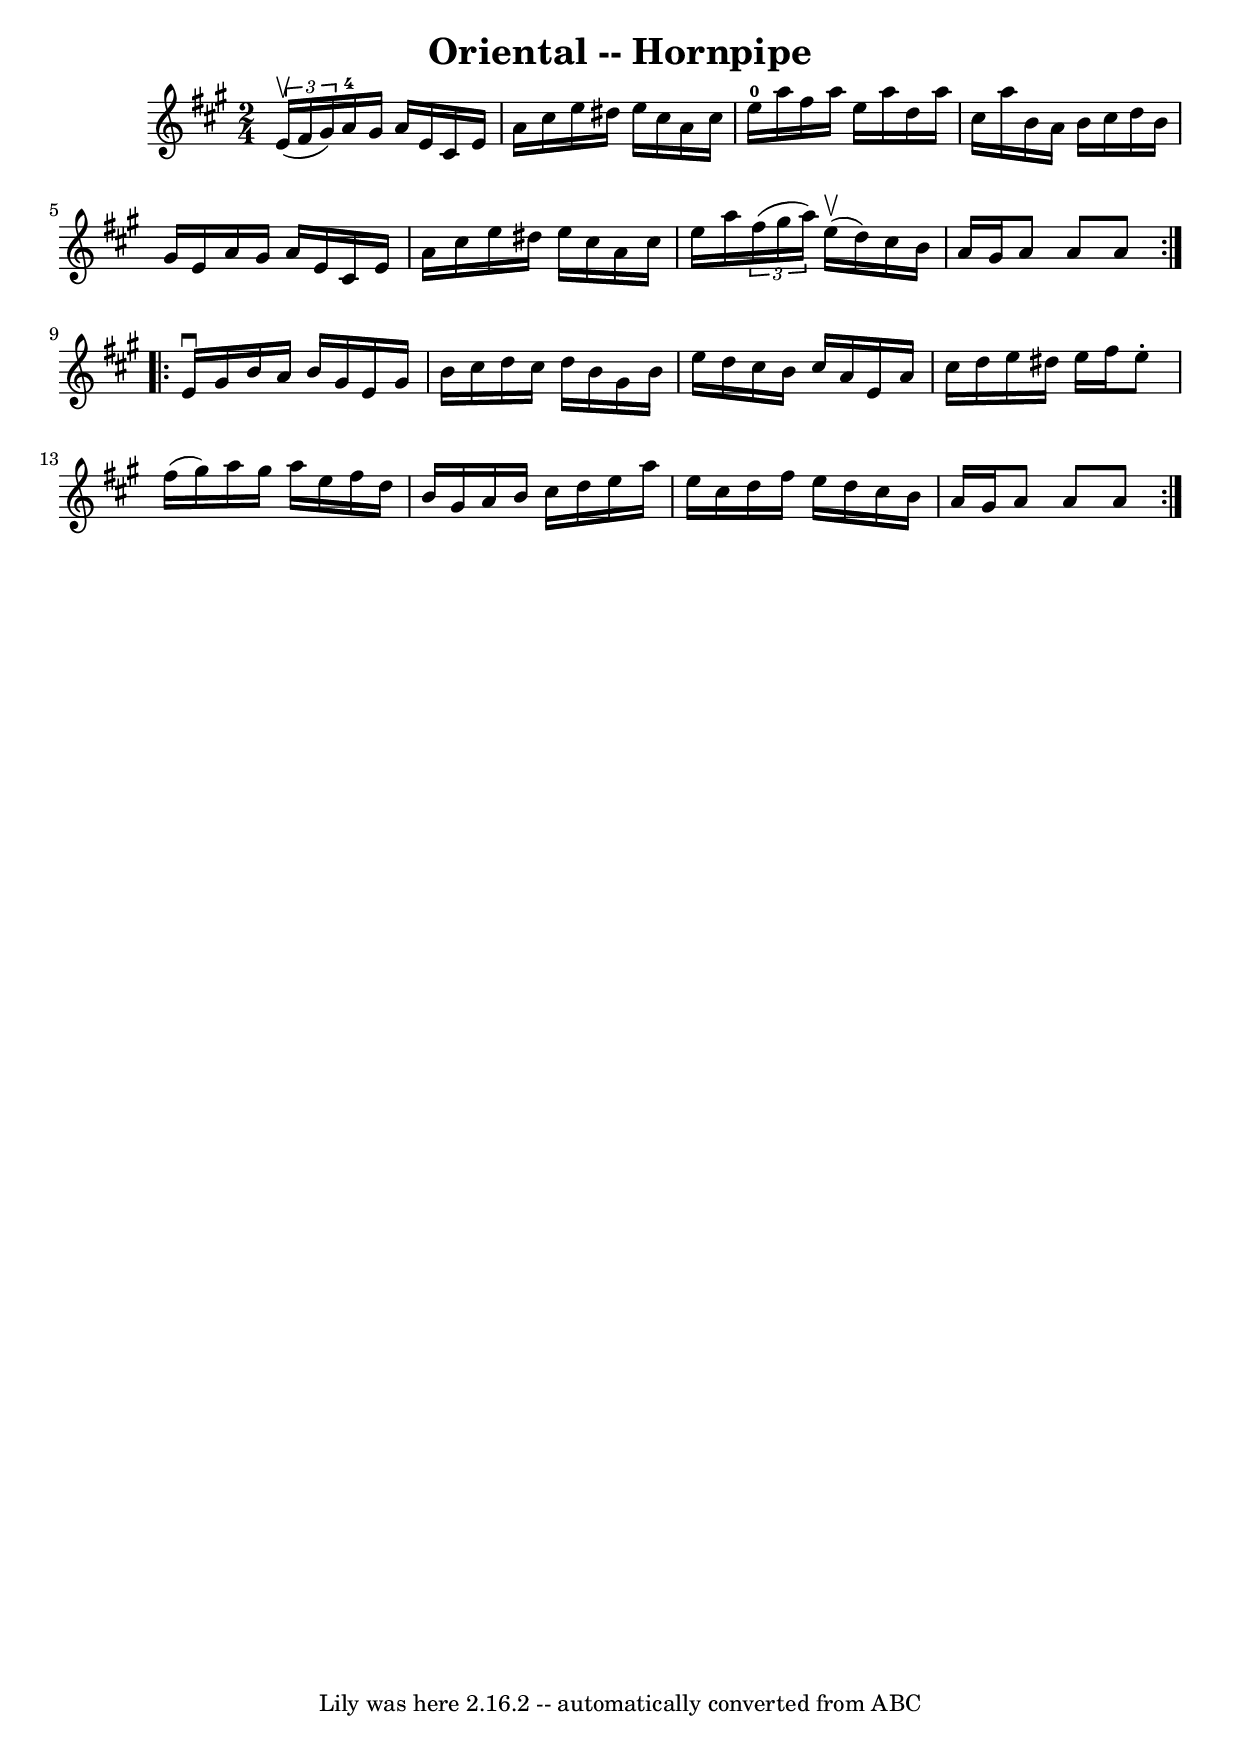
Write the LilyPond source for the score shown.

\version "2.16.2"
\include "Mammoth.ily"
\header {
  %% book = "Cole's 1000 Fiddle Tunes"
 crossRefNumber = "1"
 footnotes = ""
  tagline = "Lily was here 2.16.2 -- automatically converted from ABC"
  title = "Oriental -- Hornpipe"

}
voicedefault =  {



  \repeat volta 2 {

    \time 2/4 
    \key a \major
    \times 2/3 { e'16 (^\upbow fis'16 gis'16)  	       }   |
 a'16-4 gis'16 a'16 e'16 cis'16 e'16 a'16 cis''16   |
 e''16 dis''16 e''16 cis''16 a'16 cis''16 e''16-0 a''16   |
 fis''16 a''16 e''16 a''16 d''16 a''16 cis''16 a''16   |
 b'16 a'16 b'16 cis''16 d''16 b'16 gis'16 e'16   |
 a'16 gis'16 a'16 e'16 cis'16 e'16 a'16 cis''16   |
 e''16 dis''16 e''16 cis''16 a'16 cis''16 e''16 a''16   |
    \times 2/3 { fis''16 (
		 gis''16 a''16) 
	       } e''16 (^\upbow d''16) cis''16 b'16 a'16 gis'16   |
 a'8 a'8 a'8  
  }     
  \repeat volta 2 { e'16^\downbow gis'16   |
 b'16 a'16 b'16 gis'16 e'16 gis'16 b'16 cis''16   |
 d''16 cis''16 d''16 b'16 gis'16 b'16 e''16 d''16   |
 cis''16 b'16 cis''16 a'16 e'16 a'16 cis''16 d''16   |
 e''16 dis''16 e''16 fis''16 e''8-. fis''16 (gis''16)  |
 a''16 gis''16 a''16 e''16 fis''16 d''16 b'16 gis'16   |
 a'16 b'16 cis''16 d''16 e''16 a''16 e''16 cis''16   |
 d''16 fis''16 e''16 d''16 cis''16 b'16 a'16 gis'16   |
 a'8 a'8    
 a'8  
  }   

}

\score{
  <<

    \context Staff="default"
    {
      \voicedefault 
      
    }

  >>
  \layout {
    
  }
  \midi {
  }

}
